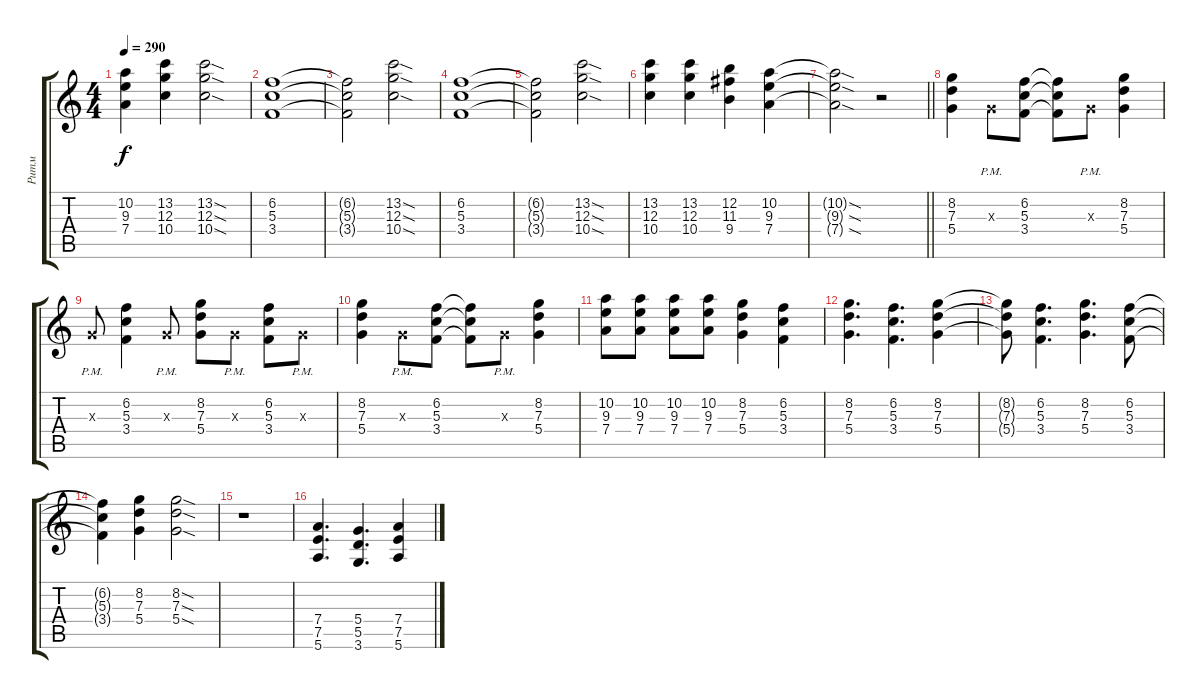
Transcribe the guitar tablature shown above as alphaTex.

\track ("Ритм" "Ритм") {instrument distortionguitar}
\staff {score tabs}
\tuning (E4 B3 G3 D3 A2 E2) {hide}
\ts (4 4)
\tempo 290
\clef g2
\ks c
(10.2{t} 9.3{t} 7.4{t}).4{dy f} (13.2 12.3 10.4).4 (13.2{sod} 12.3{sod} 10.4{sod}).2 |
(6.2 5.3 3.4).1 |
(6.2{t} 5.3{t} 3.4{t}).2 (13.2{sod} 12.3{sod} 10.4{sod}).2 |
(6.2 5.3 3.4).1 |
(6.2{t} 5.3{t} 3.4{t}).2 (13.2{sod} 12.3{sod} 10.4{sod}).2 |
(13.2 12.3 10.4).4 (13.2 12.3 10.4).4 (12.2 11.3 9.4).4 (10.2 9.3 7.4).4 |
\barLineRight lightlight
(10.2{sod t} 9.3{sod t} 7.4{sod t}).2 r.2 |
(8.2 7.3 5.4).4 0.3{pm x}.8 (6.2 5.3 3.4).8 (6.2{t} 5.3{t} 3.4{t}).8 0.3{pm x}.8 (8.2 7.3 5.4).4 |
0.3{pm x}.8 (6.2 5.3 3.4).4 0.3{pm x}.8 (8.2 7.3 5.4).8 0.3{pm x}.8 (6.2 5.3 3.4).8 0.3{pm x}.8 |
(8.2 7.3 5.4).4 0.3{pm x}.8 (6.2 5.3 3.4).8 (6.2{t} 5.3{t} 3.4{t}).8 0.3{pm x}.8 (8.2 7.3 5.4).4 |
(10.2 9.3 7.4).8 (10.2 9.3 7.4).8 (10.2 9.3 7.4).8 (10.2 9.3 7.4).8 (8.2 7.3 5.4).4 (6.2 5.3 3.4).4 |
(8.2 7.3 5.4).4{d} (6.2 5.3 3.4).4{d} (8.2 7.3 5.4).4 |
(8.2{t} 7.3{t} 5.4{t}).8 (6.2 5.3 3.4).4{d} (8.2 7.3 5.4).4{d} (6.2 5.3 3.4).8 |
(6.2{t} 5.3{t} 3.4{t}).4 (8.2 7.3 5.4).4 (8.2{sod} 7.3{sod} 5.4{sod}).2 |
r.1 |
(7.4 7.5 5.6).4{d} (5.4 5.5 3.6).4{d} (7.4 7.5 5.6).4
